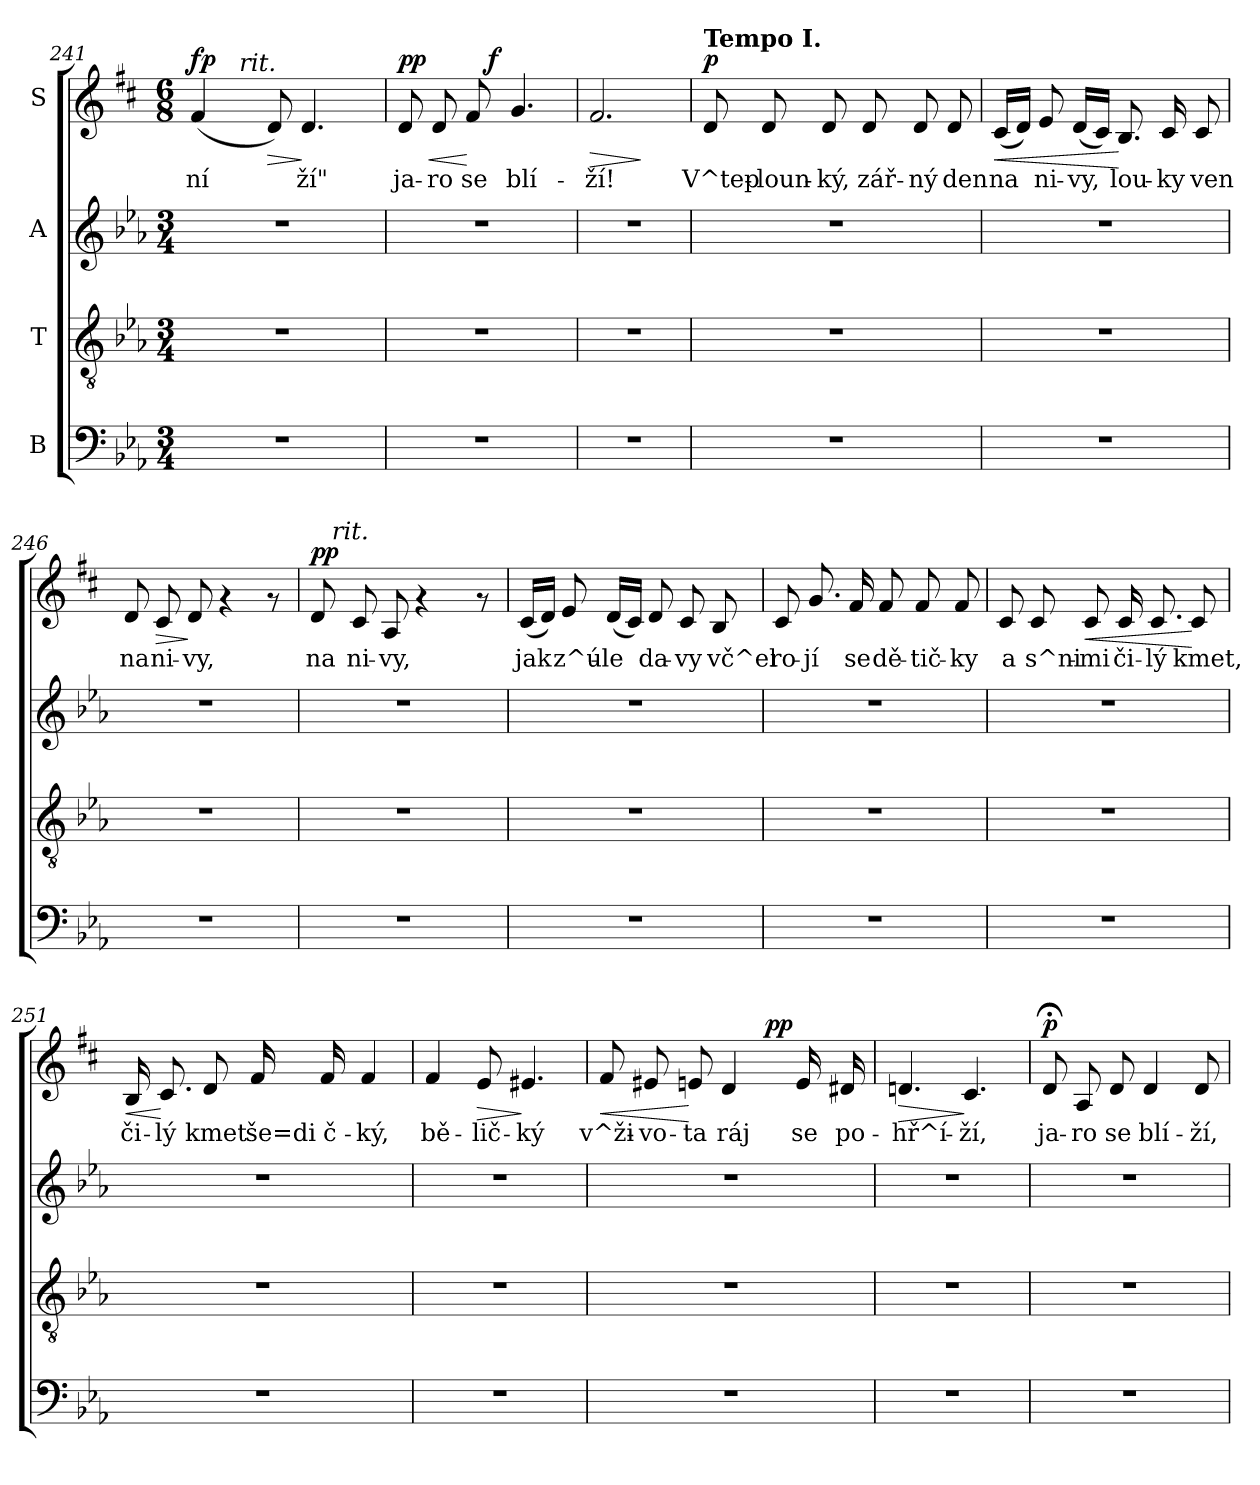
**kern	**kern	**kern	**kern	**text	**dynam
*part4	*part3	*part2	*part1	*part1	*part1
*staff4	*staff3	*staff2	*staff1	*staff1	*staff1
*I"B	*I"T	*I"A	*I"S	*	*
*clefF4	*clefGv2	*clefG2	*clefG2	*	*
*k[b-e-a-]	*k[b-e-a-]	*k[b-e-a-]	*k[f#c#]	*	*
*E-:	*E-:	*E-:	*D:	*	*
*M3/4	*M3/4	*M3/4	*M6/8	*	*
=241	=241	=241	=241	=241	=241
!	!	!	!	!LO:LY:b:rj	!LO:DY:a
*	*	*	*^	*	*
2.r	2.r	2.r	(<4f#/	8ryy	ní-	fp
.	.	.	.	32ryy	.	.
!	!	!	!	!LO:TX:a:i:t=rit.	!	!
.	.	.	.	2ryy	.	.
!	!	!	!	!	!LO:LY:b:rj	!LO:HP:b
.	.	.	8d/)	.	--	>
!	!	!	!	!	!LO:LY:b:rj	!
.	.	.	4.d/	.	-ží"	]
.	.	.	.	16.ryy	.	.
=242	=242	=242	=242	=242	=242	=242
!	!	!	!	!	!LO:LY:b:rj	!LO:HP:b
!	!	!	!	!	!	!LO:DY:n=1:a
2.r	2.r	2.r	8d/	4ryy	ja-	< pp
!	!	!	!	!	!LO:LY:b:rj	!
.	.	.	8d/	.	-ro	.
!	!	!	!	!	!LO:LY:b:rj	!
.	.	.	8f#/	16ryy	se	[
!	!	!	!	!	!	!LO:DY:n=2:a
.	.	.	.	4..ryy	.	f
!	!	!	!	!	!LO:LY:b:rj	!
.	.	.	4.g/	.	blí-	.
=243	=243	=243	=243	=243	=243	=243
!	!	!	!	!	!LO:LY:b:rj	!LO:HP:b
*	*	*	*v	*v	*	*
2.r	2.r	2.r	2.f#/	-ží!	>
.	.	.	.	.	]
!!LO:LB:g=z
=244	=244	=244	=244	=244	=244
!	!	!	!LO:TX:a:B:t=Tempo I.	!	!
!	!	!	!	!LO:LY:b:rj	!LO:DY:a
2.r	2.r	2.r	8d/	V^tep-	p
!	!	!	!	!LO:LY:b:rj	!
.	.	.	8d/	-loun-	.
!	!	!	!	!LO:LY:b:rj	!
.	.	.	8d/	-ký,	.
!	!	!	!	!LO:LY:b:rj	!
.	.	.	8d/	zář-	.
!	!	!	!	!LO:LY:b:rj	!
.	.	.	8d/	-ný	.
!	!	!	!	!LO:LY:b:rj	!
.	.	.	8d/	den	.
=245	=245	=245	=245	=245	=245
!	!	!	!	!LO:LY:b:rj	!LO:HP:b
2.r	2.r	2.r	(<16c#/L	na	<
!	!	!	!	!LO:LY:b:rj	!
.	.	.	16d/J)	.	.
!	!	!	!	!LO:LY:b:rj	!
.	.	.	8e/	ni-	.
!	!	!	!	!LO:LY:b:rj	!
.	.	.	(<16d/L	-vy,	.
!	!	!	!	!LO:LY:b:rj	!
.	.	.	16c#/J)	.	.
!	!	!	!	!LO:LY:b:rj	!
.	.	.	8.B/	lou-	[
!	!	!	!	!LO:LY:b:rj	!
.	.	.	16c#/	-ky	.
!	!	!	!	!LO:LY:b:rj	!
.	.	.	8c#/	ven	.
=246	=246	=246	=246	=246	=246
!	!	!	!	!LO:LY:b:rj	!
2.r	2.r	2.r	8d/	na	.
!	!	!	!	!LO:LY:b:rj	!LO:HP:b
.	.	.	8c#/	ni-	>
!	!	!	!	!LO:LY:b:rj	!
.	.	.	8d/	-vy,	]
.	.	.	4rf	.	.
.	.	.	8rf	.	.
=247	=247	=247	=247	=247	=247
!	!	!	!	!LO:LY:b:rj	!LO:DY:a
*	*	*	*^	*	*
2.r	2.r	2.r	8d/	16ryy	na	pp
!	!	!	!	!LO:TX:a:i:t=rit.	!	!
.	.	.	.	2ryy	.	.
!	!	!	!	!	!LO:LY:b:rj	!
.	.	.	8c#/	.	ni-	.
!	!	!	!	!	!LO:LY:b:rj	!
.	.	.	8A/	.	-vy,	.
.	.	.	4rf	.	.	.
.	.	.	.	8.ryy	.	.
.	.	.	8rf	.	.	.
!!LO:LB:g=z
=248	=248	=248	=248	=248	=248	=248
!	!	!	!	!	!LO:LY:b:rj	!
*	*	*	*v	*v	*	*
2.r	2.r	2.r	(<16c#/L	jak	.
!	!	!	!	!LO:LY:b:rj	!
.	.	.	16d/J)	.	.
!	!	!	!	!LO:LY:b:rj	!
.	.	.	8e/	z^ú-	.
!	!	!	!	!LO:LY:b:rj	!
.	.	.	(<16d/L	-le	.
!	!	!	!	!LO:LY:b:rj	!
.	.	.	16c#/J)	.	.
!	!	!	!	!LO:LY:b:rj	!
.	.	.	8d/	da-	.
!	!	!	!	!LO:LY:b:rj	!
.	.	.	8c#/	-vy	.
!	!	!	!	!LO:LY:b:rj	!
.	.	.	8B/	vč^el	.
=249	=249	=249	=249	=249	=249
!	!	!	!	!LO:LY:b:rj	!
2.r	2.r	2.r	8c#/	ro-	.
!	!	!	!	!LO:LY:b:rj	!
.	.	.	8.g/	-jí	.
!	!	!	!	!LO:LY:b:rj	!
.	.	.	16f#/	se	.
!	!	!	!	!LO:LY:b:rj	!
.	.	.	8f#/	dě-	.
!	!	!	!	!LO:LY:b:rj	!
.	.	.	8f#/	-tič-	.
!	!	!	!	!LO:LY:b:rj	!
.	.	.	8f#/	-ky	.
=250	=250	=250	=250	=250	=250
!	!	!	!	!LO:LY:b:rj	!
2.r	2.r	2.r	8c#/	a	.
!	!	!	!	!LO:LY:b:rj	!
.	.	.	8c#/	s^ni-	.
!	!	!	!	!LO:LY:b:rj	!LO:HP:b
.	.	.	8c#/	-mi	<
!	!	!	!	!LO:LY:b:rj	!
.	.	.	16c#/	či-	.
!	!	!	!	!LO:LY:b:rj	!
.	.	.	8.c#/	-lý	.
!	!	!	!	!LO:LY:b:rj	!
.	.	.	8c#/	kmet,	[
!!LO:LB:g=z
=251	=251	=251	=251	=251	=251
!	!	!	!	!LO:LY:b:rj	!LO:HP:b
2.r	2.r	2.r	16B/	či-	<
!	!	!	!	!LO:LY:b:rj	!
.	.	.	8.c#/	-lý	[
!	!	!	!	!LO:LY:b:rj	!
.	.	.	8d/	kmet	.
!	!	!	!	!LO:LY:b:rj	!
.	.	.	16f#/	še=di	.
!	!	!	!	!LO:LY:b:rj	!
.	.	.	16f#/	č-	.
!	!	!	!	!LO:LY:b:rj	!
.	.	.	4f#/	-ký,	.
=252	=252	=252	=252	=252	=252
!	!	!	!	!LO:LY:b:rj	!
2.r	2.r	2.r	4f#/	bě-	.
!	!	!	!	!LO:LY:b:rj	!LO:HP:b
.	.	.	8e/	-lič-	>
!	!	!	!	!LO:LY:b:rj	!
.	.	.	4.e#X/	-ký	]
=253	=253	=253	=253	=253	=253
!	!	!	!	!LO:LY:b:rj	!LO:HP:b
*	*	*	*^	*	*
2.r	2.r	2.r	8f#/	2ryy	v^ži-	<
!	!	!	!	!	!LO:LY:b:rj	!
.	.	.	8e#X/	.	-vo-	.
!	!	!	!	!	!LO:LY:b:rj	!
.	.	.	8en/	.	-ta	[
!	!	!	!	!	!LO:LY:b:rj	!
.	.	.	4d/	.	ráj	.
.	.	.	.	64ryy	.	.
!	!	!	!	!	!	!LO:DY:b
.	.	.	.	8...ryy	.	pp
!	!	!	!	!	!LO:LY:b:rj	!
.	.	.	16e/	.	se	.
!	!	!	!	!	!LO:LY:b:rj	!
.	.	.	16d#X/	.	po-	.
=254	=254	=254	=254	=254	=254	=254
!	!	!	!LO:TX:a:i:t=rit.	!	!	!
!	!	!	!	!	!LO:LY:b:rj	!LO:HP:b
*	*	*	*v	*v	*	*
2.r	2.r	2.r	4.dn/	-hř^í-	>
!	!	!	!	!LO:LY:b:rj	!
.	.	.	4.c#/	-ží,	]
=255	=255	=255	=255	=255	=255
!	!	!	!	!LO:LY:b:rj	!LO:DY:a
2.r	2.r	2.r	8d;</	ja-	p
!	!	!	!	!LO:LY:b:rj	!
.	.	.	8A/	-ro	.
!	!	!	!	!LO:LY:b:rj	!
.	.	.	8d/	se	.
!	!	!	!	!LO:LY:b:rj	!
.	.	.	4d/	blí-	.
!	!	!	!	!LO:LY:b:rj	!
.	.	.	8d/	-ží,	.
=	=	=	=	=	=
*-	*-	*-	*-	*-	*-
